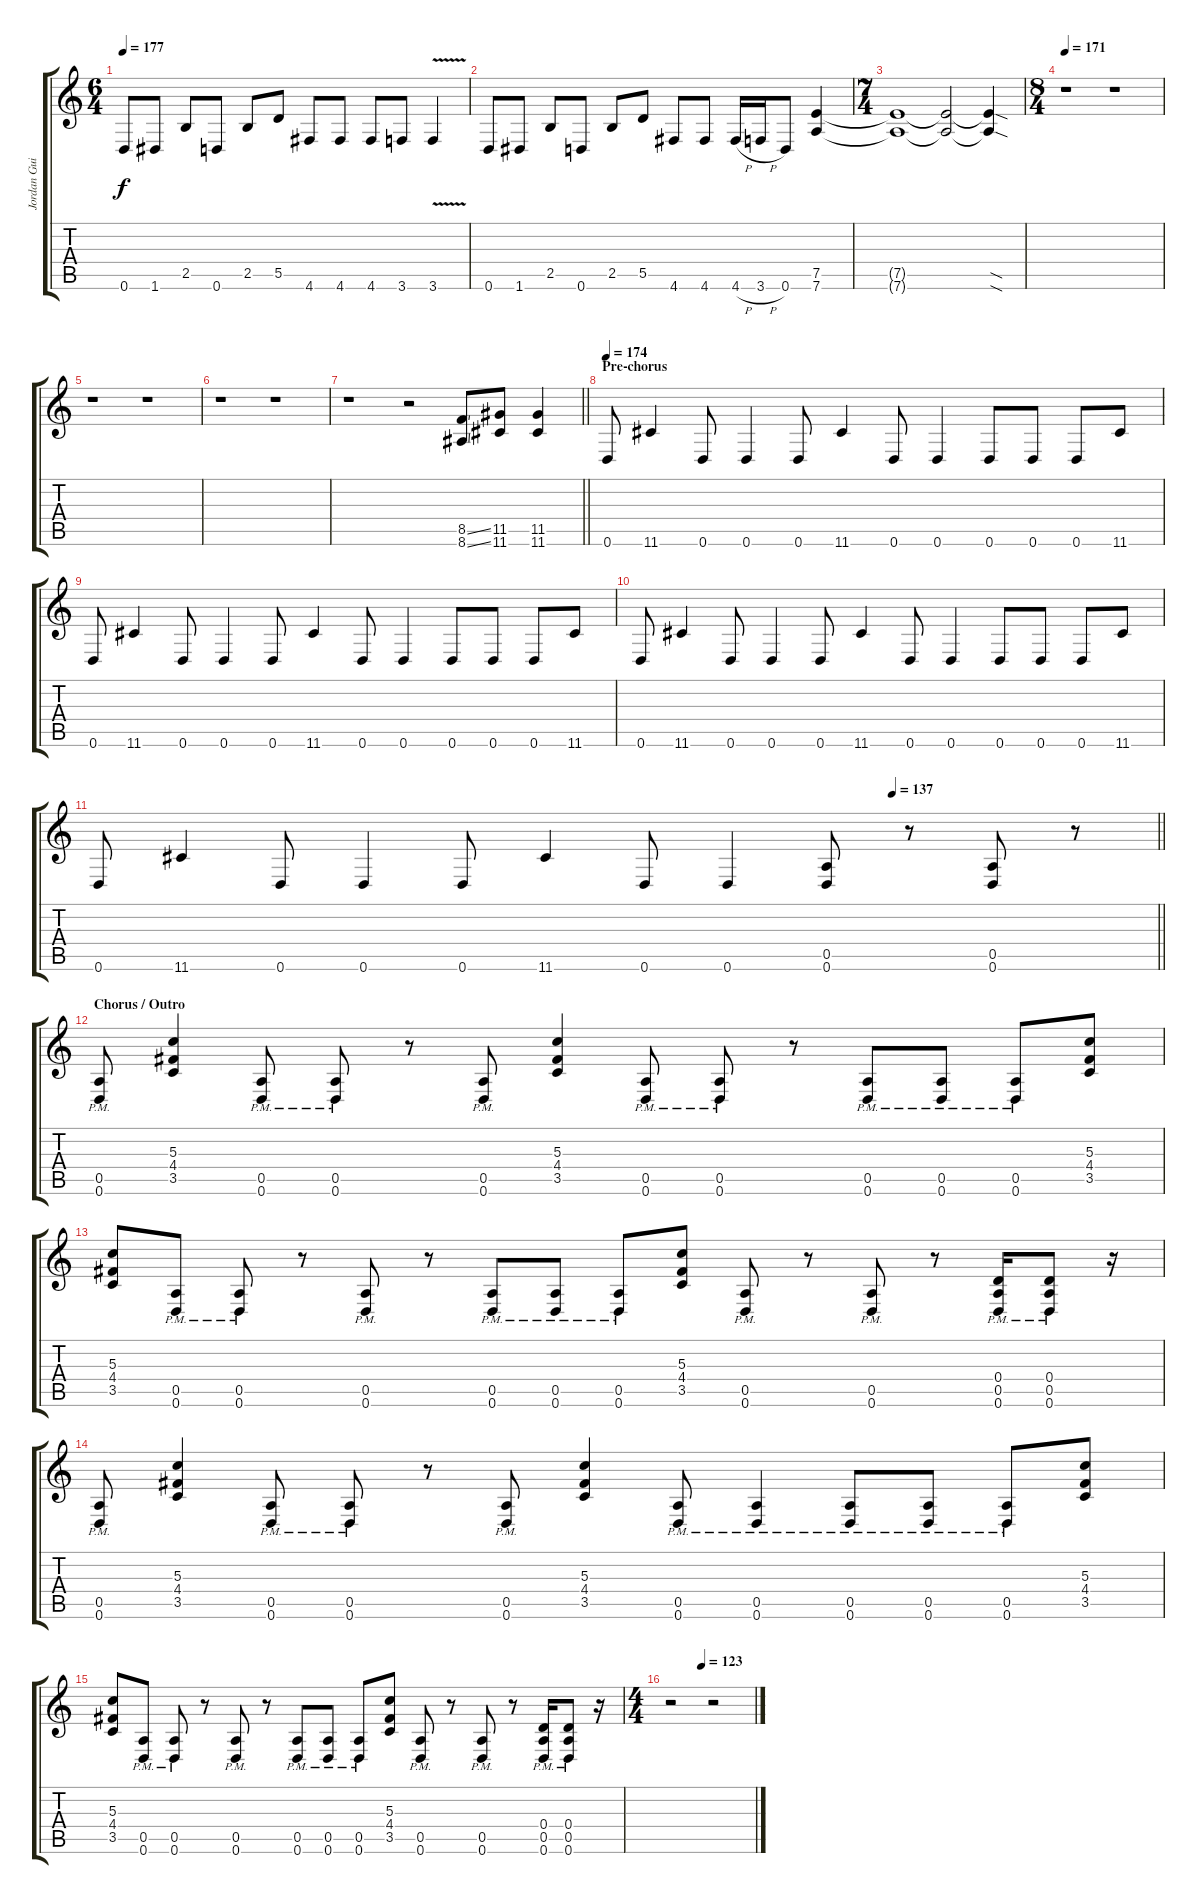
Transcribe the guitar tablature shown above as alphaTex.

\track ("Jordan Guitar" "Jordan Gui") {instrument overdrivenguitar}
\staff {score tabs}
\tuning (E4 B3 G3 D3 A2 D2) {hide}
\ts (6 4)
\tempo 177
\clef g2
\ks c
0.6.8{dy f} 1.6.8 2.5.8 0.6.8 2.5.8 5.5.8 4.6.8 4.6.8 4.6.8 3.6.8 3.6{v}.4 |
0.6.8 1.6.8 2.5.8 0.6.8 2.5.8 5.5.8 4.6.8 4.6.8 4.6{h}.16 3.6{h}.16 0.6.8 (7.5 7.6).4 |
\ts (7 4)
(7.5{t} 7.6{t}).1 (7.5{t} 7.6{t}).2 (7.5{sod t} 7.6{sod t}).4 |
\ts (8 4)
\tempo 171
r.1 r.1 |
r.1 r.1 |
r.1 r.1 |
\barLineRight lightlight
r.1 r.2 (8.5{ss} 8.6{ss}).8 (11.5 11.6).8 (11.5 11.6).4 |
\section ("" "Pre-chorus")
\tempo 174
0.6.8 11.6.4 0.6.8 0.6.4 0.6.8 11.6.4 0.6.8 0.6.4 0.6.8 0.6.8 0.6.8 11.6.8 |
0.6.8 11.6.4 0.6.8 0.6.4 0.6.8 11.6.4 0.6.8 0.6.4 0.6.8 0.6.8 0.6.8 11.6.8 |
0.6.8 11.6.4 0.6.8 0.6.4 0.6.8 11.6.4 0.6.8 0.6.4 0.6.8 0.6.8 0.6.8 11.6.8 |
\tempo (137 0.75)
\barLineRight lightlight
0.6.8 11.6.4 0.6.8 0.6.4 0.6.8 11.6.4 0.6.8 0.6.4 (0.5 0.6).8 r.8 (0.5 0.6).8 r.8 |
\section ("" "Chorus / Outro")
(0.5{pm} 0.6{pm}).8 (5.3 4.4 3.5).4 (0.5{pm} 0.6{pm}).8 (0.5{pm} 0.6{pm}).8 r.8 (0.5{pm} 0.6{pm}).8 (5.3 4.4 3.5).4 (0.5{pm} 0.6{pm}).8 (0.5{pm} 0.6{pm}).8 r.8 (0.5{pm} 0.6{pm}).8 (0.5{pm} 0.6{pm}).8 (0.5{pm} 0.6{pm}).8 (5.3 4.4 3.5).8 |
(5.3 4.4 3.5).8 (0.5{pm} 0.6{pm}).8 (0.5{pm} 0.6{pm}).8 r.8 (0.5{pm} 0.6{pm}).8 r.8 (0.5{pm} 0.6{pm}).8 (0.5{pm} 0.6{pm}).8 (0.5{pm} 0.6{pm}).8 (5.3 4.4 3.5).8 (0.5{pm} 0.6{pm}).8 r.8 (0.5{pm} 0.6{pm}).8 r.8 (0.4{pm} 0.5{pm} 0.6{pm}).16 (0.4{pm} 0.5{pm} 0.6{pm}).8 r.16 |
(0.5{pm} 0.6{pm}).8 (5.3 4.4 3.5).4 (0.5{pm} 0.6{pm}).8 (0.5{pm} 0.6{pm}).8 r.8 (0.5{pm} 0.6{pm}).8 (5.3 4.4 3.5).4 (0.5{pm} 0.6{pm}).8 (0.5{pm} 0.6{pm}).4 (0.5{pm} 0.6{pm}).8 (0.5{pm} 0.6{pm}).8 (0.5{pm} 0.6{pm}).8 (5.3 4.4 3.5).8 |
(5.3 4.4 3.5).8 (0.5{pm} 0.6{pm}).8 (0.5{pm} 0.6{pm}).8 r.8 (0.5{pm} 0.6{pm}).8 r.8 (0.5{pm} 0.6{pm}).8 (0.5{pm} 0.6{pm}).8 (0.5{pm} 0.6{pm}).8 (5.3 4.4 3.5).8 (0.5{pm} 0.6{pm}).8 r.8 (0.5{pm} 0.6{pm}).8 r.8 (0.4{pm} 0.5{pm} 0.6{pm}).16 (0.4{pm} 0.5{pm} 0.6{pm}).8 r.16 |
\ts (4 4)
\tempo (123 0.375)
r.2 r.2
